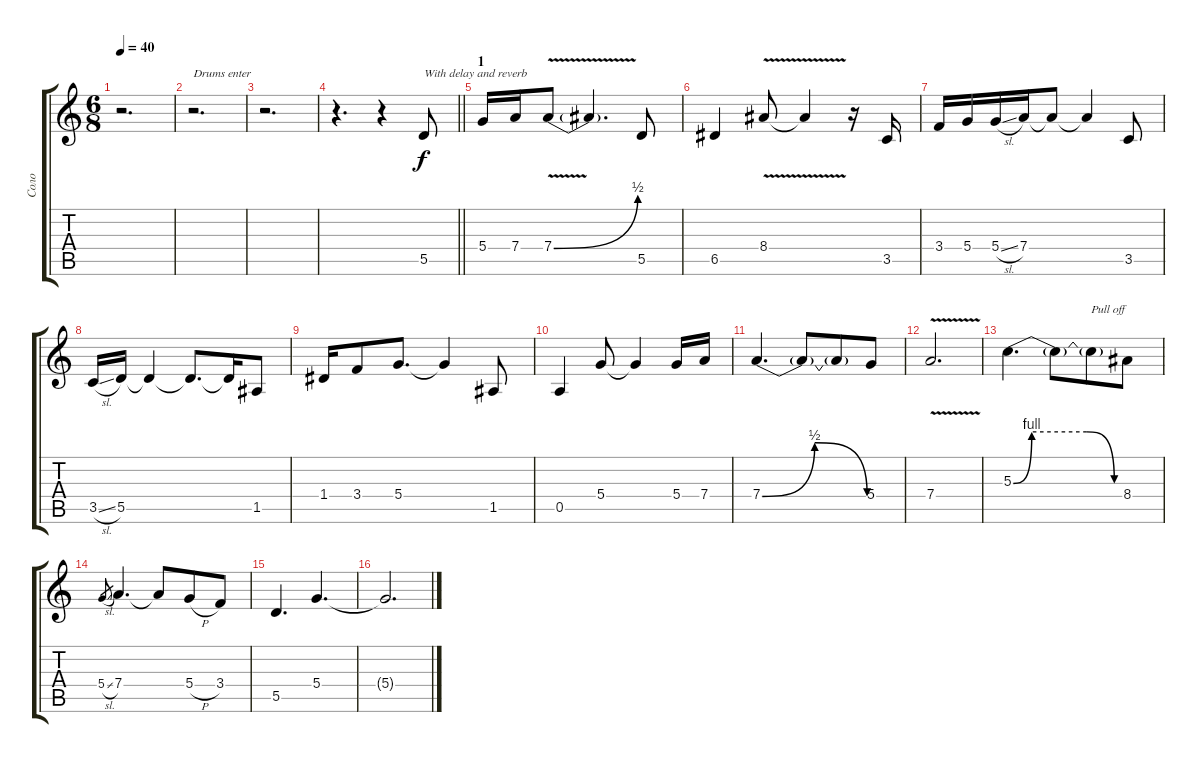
\track ("Соло" "Соло") {instrument overdrivenguitar}
\staff {score tabs}
\tuning (E4 B3 G3 D3 A2 E2) {hide}
\ts (6 8)
\tempo 40
\clef g2
\ks c
r.2{d dy f instrument overdrivenguitar} |
r.2{d txt "Drums enter"} |
r.2{d} |
\barLineRight lightlight
r.4{d} r.4 5.5.8{txt "With delay and reverb"} |
\section ("" "1")
5.4.16 7.4.16 7.4{be (bend 0 0 60 2) v}.8 7.4{t}.4{d} 5.5.8 |
6.5.4 8.4{v}.8 8.4{t}.4 r.16 3.5.16 |
3.4.16 5.4.16 5.4{sl}.16 7.4.16 7.4{t}.8 7.4{t}.4 3.5.8 |
3.5{sl}.16 5.5.16 5.5{t}.4 5.5{t}.8{d} 5.5{t}.16 1.5.8 |
1.4.16 3.4.8 5.4.8{d} 5.4{t}.4 1.5.8 |
0.5.4 5.4.8 5.4{t}.4 5.4.16 7.4.16 |
7.4{be (bendrelease 0 0 15 2 45 2 60 0)}.4{d} 7.4{t}.8 7.4{t}.8 5.4.8 |
7.4{v}.2{d} |
5.3{be (custom 0 0 10 4 40 4 55 0 60 0)}.4{d} 5.3{t}.8 5.3{t}.8{txt "Pull off"} 8.4.8 |
5.4{sl}.8{gr} 7.4.4{d} 7.4{t}.8 5.4{h}.8 3.4.8 |
5.5.4{d} 5.4.4{d} |
5.4{t}.2{d}
